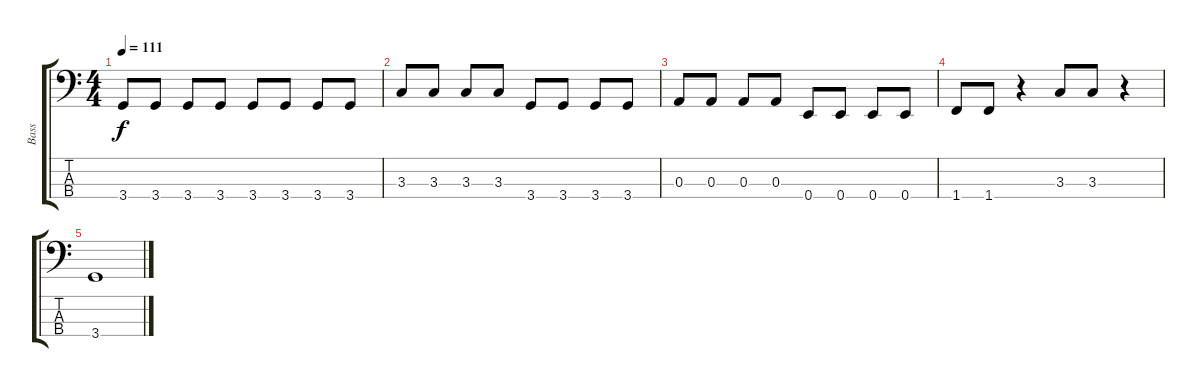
\track ("Bass" "Bass") {instrument electricbassfinger}
\staff {score tabs}
\tuning (G2 D2 A1 E1) {hide}
\ts (4 4)
\tempo 111
\clef f4
\ks c
3.4.8{dy f} 3.4.8 3.4.8 3.4.8 3.4.8 3.4.8 3.4.8 3.4.8 |
3.3.8 3.3.8 3.3.8 3.3.8 3.4.8 3.4.8 3.4.8 3.4.8 |
0.3.8 0.3.8 0.3.8 0.3.8 0.4.8 0.4.8 0.4.8 0.4.8 |
1.4.8 1.4.8 r.4 3.3.8 3.3.8 r.4 |
3.4.1
